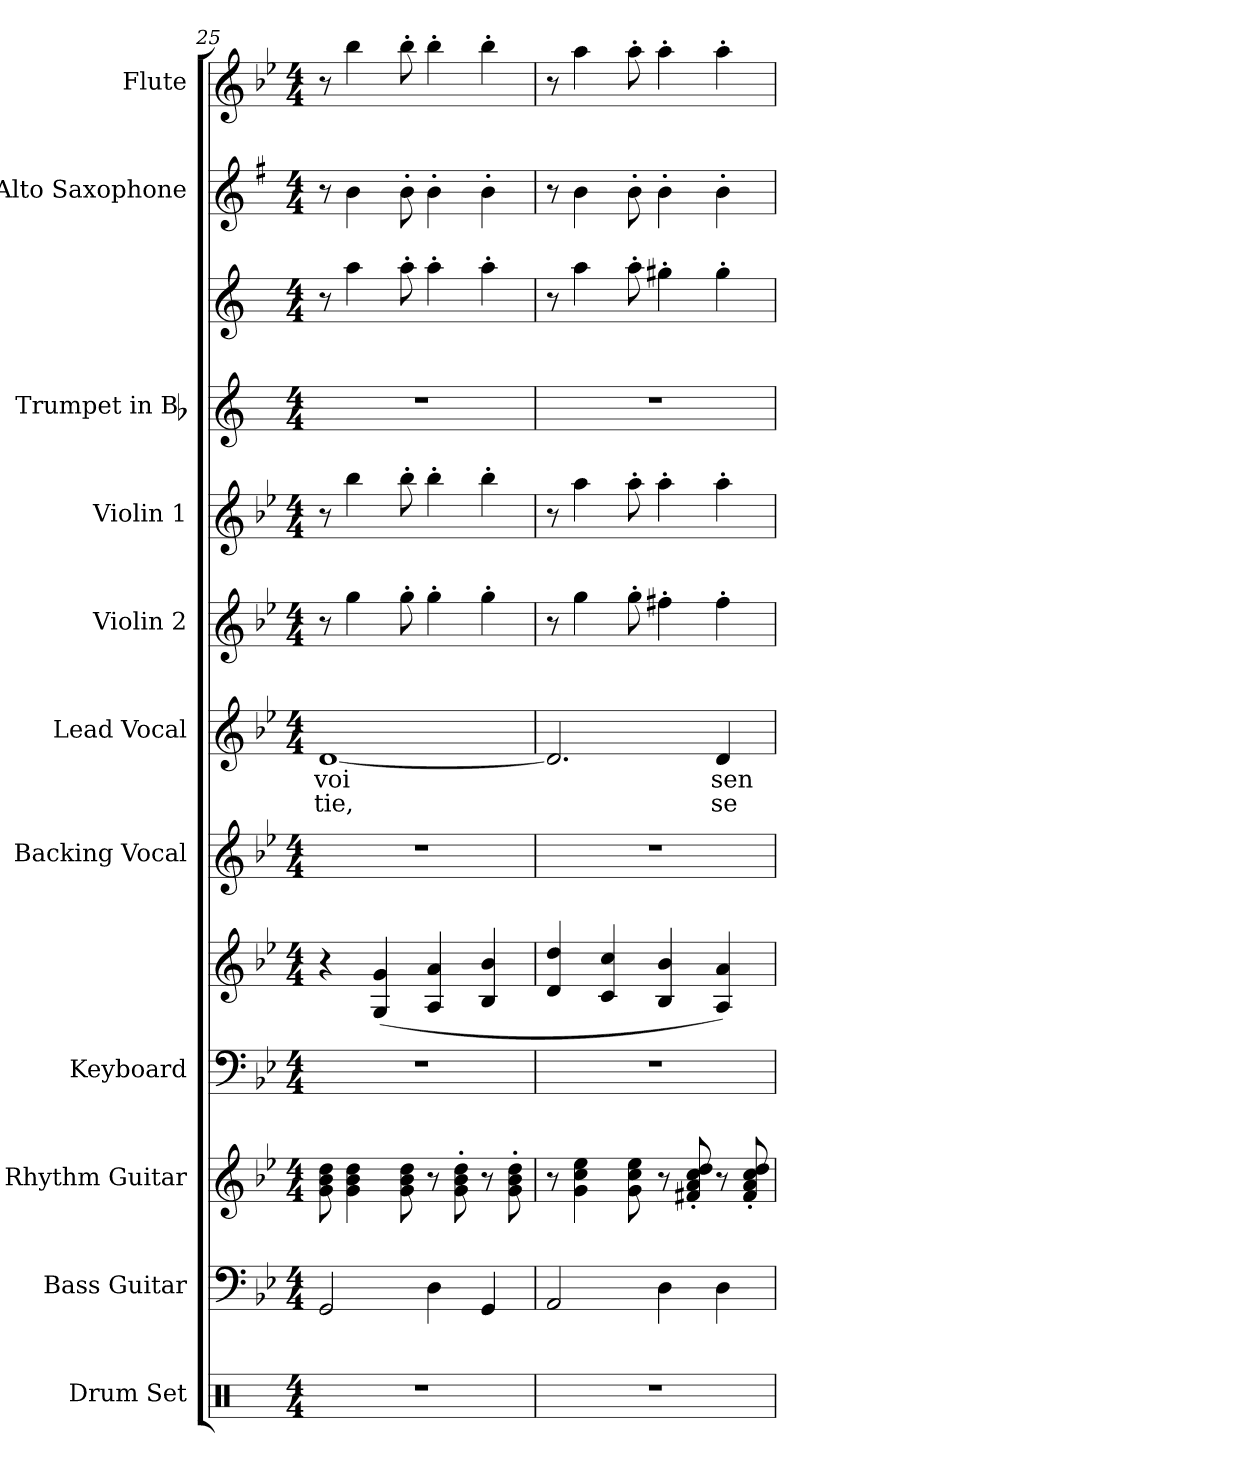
**kern	**kern	**kern	**kern	**kern	**kern	**kern	**text	**text	**kern	**kern	**kern	**kern	**kern	**kern
*part11	*part10	*part9	*part8	*part8	*part7	*part6	*part6	*part6	*part5	*part4	*part3	*part3	*part2	*part1
*staff13	*staff12	*staff11	*staff10	*staff9	*staff8	*staff7	*staff7	*staff7	*staff6	*staff5	*staff4	*staff3	*staff2	*staff1
*I"Drum Set	*I"Bass Guitar	*I"Rhythm Guitar	*I"Keyboard	*	*I"Backing Vocal	*I"Lead Vocal	*	*	*I"Violin 2	*I"Violin 1	*I"Trumpet in Bb	*	*I"Alto Saxophone	*I"Flute
*I'Dr.	*I'Bass	*I'Rhy.	*I'Kbd.	*	*	*	*	*	*I'Vln. 2	*I'Vln. 1	*I'Tpt.	*	*I'Alto Sax.	*I'Fl.
*clefX	*clefF4	*clefG2	*clefF4	*clefG2	*clefG2	*clefG2	*	*	*clefG2	*clefG2	*clefG2	*clefG2	*clefG2	*clefG2
*	*ITrd7c12	*ITrd7c12	*	*	*	*	*	*	*	*	*ITrd1c2	*ITrd1c2	*ITrd5c9	*
*k[]	*k[b-e-]	*k[b-e-]	*k[b-e-]	*k[b-e-]	*k[b-e-]	*k[b-e-]	*	*	*k[b-e-]	*k[b-e-]	*k[b-e-]	*k[b-e-]	*k[b-e-]	*k[b-e-]
*C:	*B-:	*B-:	*B-:	*B-:	*B-:	*B-:	*	*	*B-:	*B-:	*B-:	*B-:	*B-:	*B-:
*M4/4	*M4/4	*M4/4	*M4/4	*M4/4	*M4/4	*M4/4	*	*	*M4/4	*M4/4	*M4/4	*M4/4	*M4/4	*M4/4
=25	=25	=25	=25	=25	=25	=25	=25	=25	=25	=25	=25	=25	=25	=25
!	!	!	!	!	!	!	!LO:LY:b:color=#000000	!LO:LY:b:color=#000000	!	!	!	!	!	!
1r	2GGGi/	8Gi\ 8B-i 8di	1r	4r	1r	[<1di	voi	tie,	8r	8r	1r	8r	8r	8r
.	.	4Gi\ 4B-i 4di	.	.	.	.	.	.	4ggi\	4bb-i\	.	4ggi\	4di\	4bb-i\
.	.	.	.	(4Gi/ 4gi	.	.	.	.	.	.	.	.	.	.
.	.	8Gi\ 8B-i 8di	.	.	.	.	.	.	8gg'i\	8bb-'i\	.	8gg'i\	8d'i\	8bb-'i\
.	4DDi\	8r	.	4Ai/ 4ai	.	.	.	.	4gg'i\	4bb-'i\	.	4gg'i\	4d'i\	4bb-'i\
.	.	8Gi\' 8B-i' 8di'	.	.	.	.	.	.	.	.	.	.	.	.
.	4GGGi/	8r	.	4B-i/ 4b-i	.	.	.	.	4gg'i\	4bb-'i\	.	4gg'i\	4d'i\	4bb-'i\
.	.	8Gi\' 8B-i' 8di'	.	.	.	.	.	.	.	.	.	.	.	.
=26	=26	=26	=26	=26	=26	=26	=26	=26	=26	=26	=26	=26	=26	=26
1r	2AAAi/	8r	1r	4di/ 4ddi	1r	2.di/]	.	.	8r	8r	1r	8r	8r	8r
.	.	4Gi\ 4ci 4e-i	.	.	.	.	.	.	4ggi\	4aai\	.	4ggi\	4di\	4aai\
.	.	.	.	4ci/ 4cci	.	.	.	.	.	.	.	.	.	.
.	.	8Gi\ 8ci 8e-i	.	.	.	.	.	.	8gg'i\	8aa'i\	.	8gg'i\	8d'i\	8aa'i\
.	4DDi\	8r	.	4B-i/ 4b-i	.	.	.	.	4ff#X'i\	4aa'i\	.	4ff#X'i\	4d'i\	4aa'i\
.	.	8F#Xi/' 8Ai' 8ci' 8di'	.	.	.	.	.	.	.	.	.	.	.	.
!	!	!	!	!	!	!	!LO:LY:b:color=#000000	!LO:LY:b:color=#000000	!	!	!	!	!	!
.	4DDi\	8r	.	4Ai/ 4ai)	.	4di/	sen	se	4ff#'i\	4aa'i\	.	4ff#'i\	4d'i\	4aa'i\
.	.	8F#i/' 8Ai' 8ci' 8di'	.	.	.	.	.	.	.	.	.	.	.	.
=	=	=	=	=	=	=	=	=	=	=	=	=	=	=
*-	*-	*-	*-	*-	*-	*-	*-	*-	*-	*-	*-	*-	*-	*-
